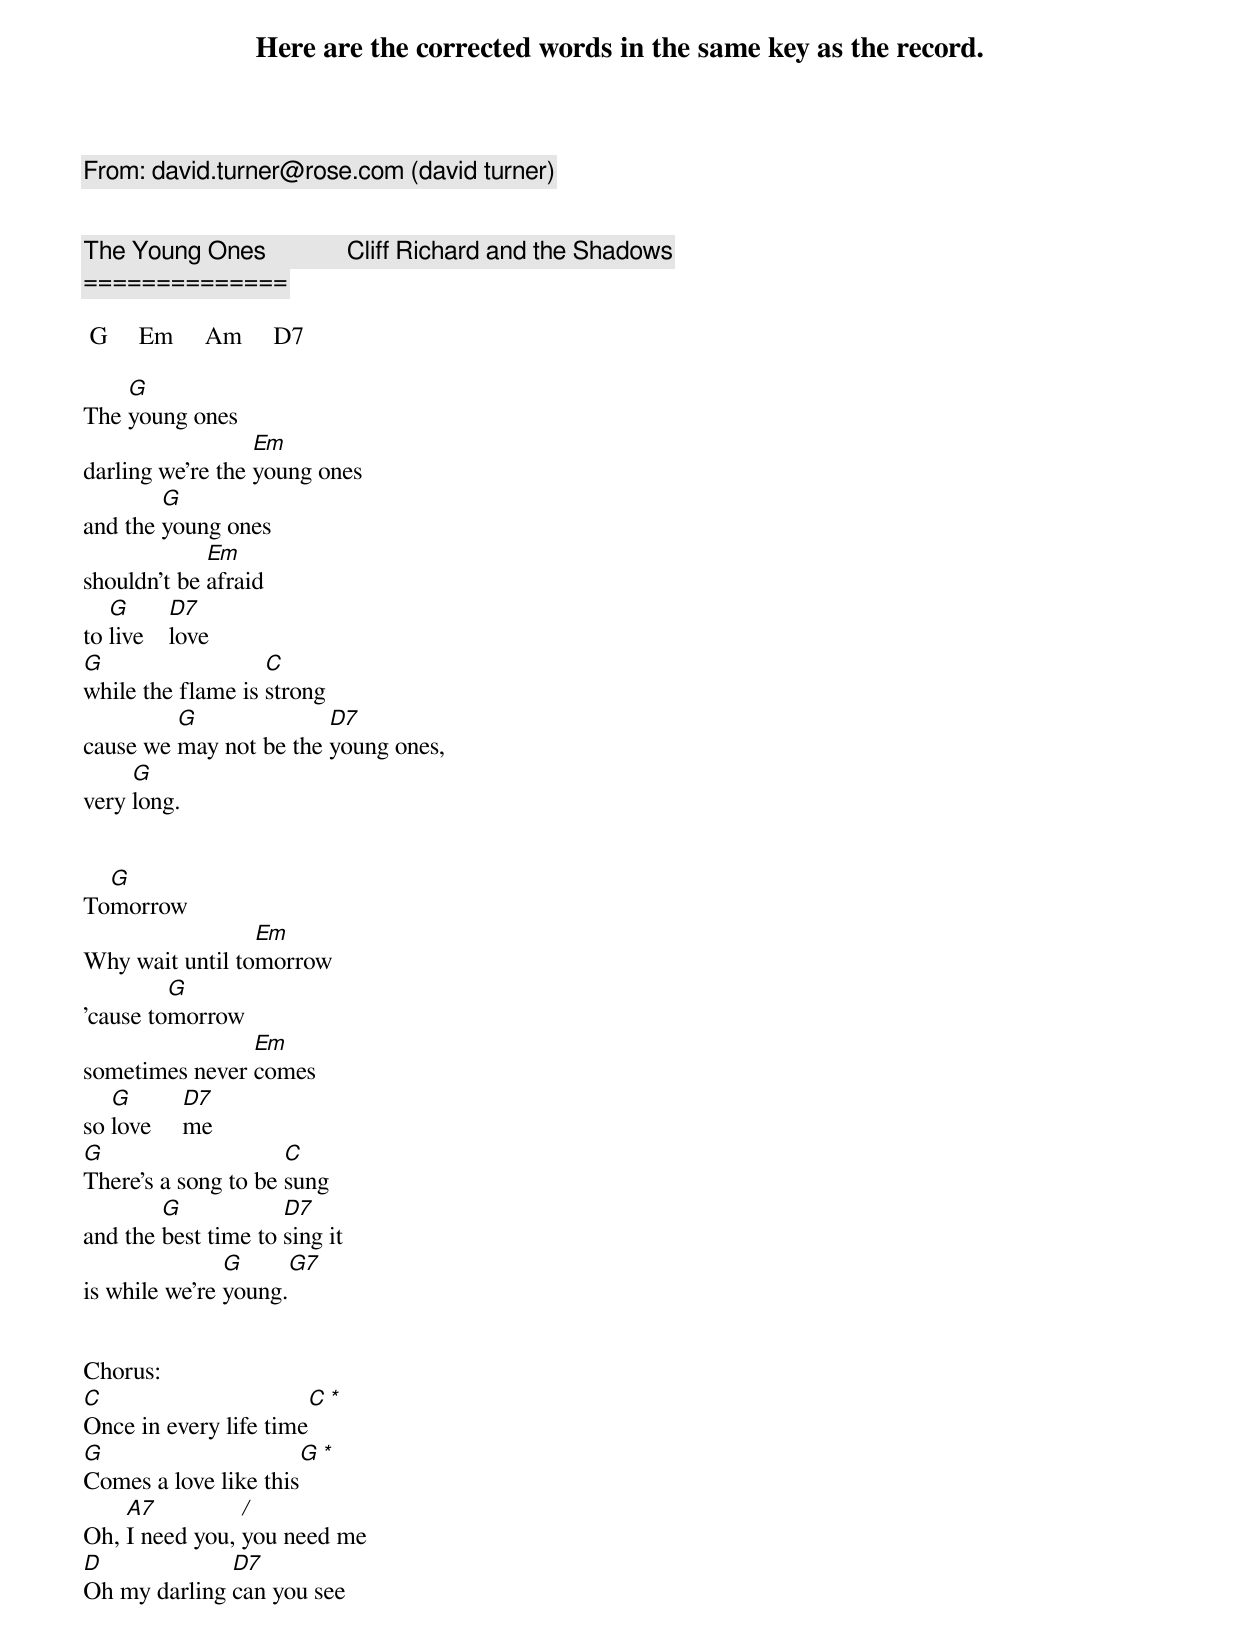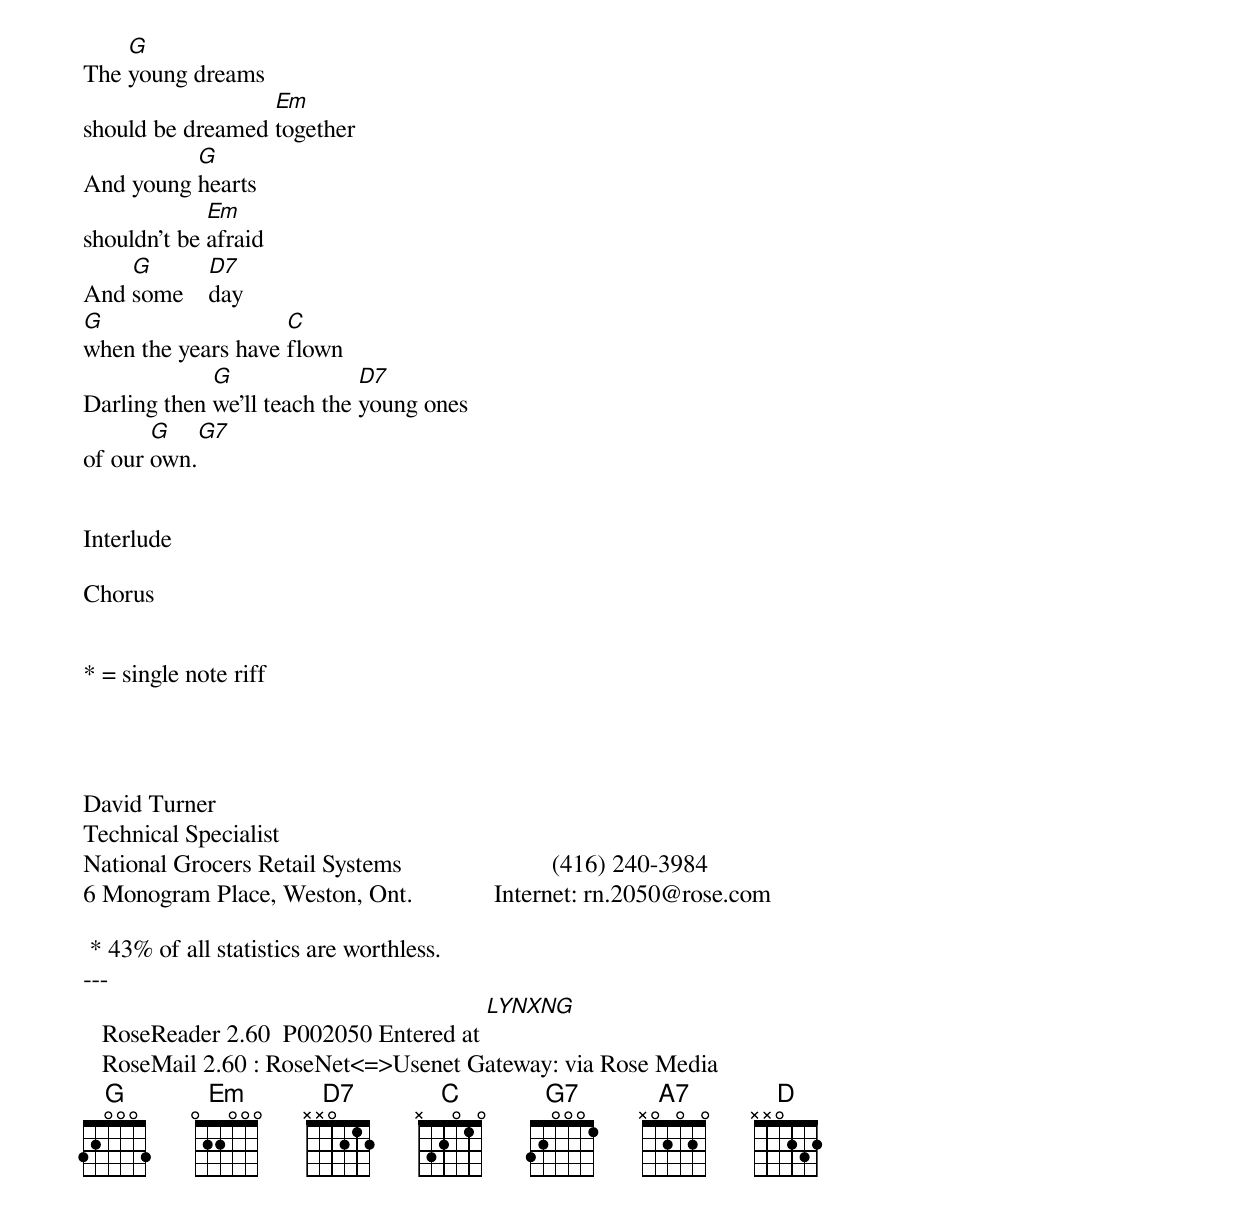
From: david.turner@rose.com (david turner)

Here are the corrected words in the same key as the record.


The Young Ones             Cliff Richard and the Shadows
==============

 G     Em     Am     D7

    G
The young ones
                  Em
darling we're the young ones
        G
and the young ones
             Em
shouldn't be afraid
   G       D7
to live    love
G                  C
while the flame is strong
         G              D7
cause we may not be the young ones,
     G
very long.


  G
Tomorrow
                 Em
Why wait until tomorrow
         G
'cause tomorrow
                Em
sometimes never comes
   G        D7
so love     me
G                    C
There's a song to be sung
        G            D7
and the best time to sing it
               G     G7
is while we're young.


Chorus:
C                       C *
Once in every life time
G                     G *
Comes a love like this
    A7          /
Oh, I need you, you need me
D             D7
Oh my darling can you see


    G
The young dreams
                  Em
should be dreamed together
          G
And young hearts
             Em
shouldn't be afraid
    G       D7
And some    day
G                   C
when the years have flown
             G               D7
Darling then we'll teach the young ones
       G   G7
of our own.


Interlude

Chorus


* = single note riff




David Turner
Technical Specialist
National Grocers Retail Systems                        (416) 240-3984
6 Monogram Place, Weston, Ont.             Internet: rn.2050@rose.com

 * 43% of all statistics are worthless.
---
   RoseReader 2.60  P002050 Entered at [LYNXNG]
   RoseMail 2.60 : RoseNet<=>Usenet Gateway: via Rose Media
